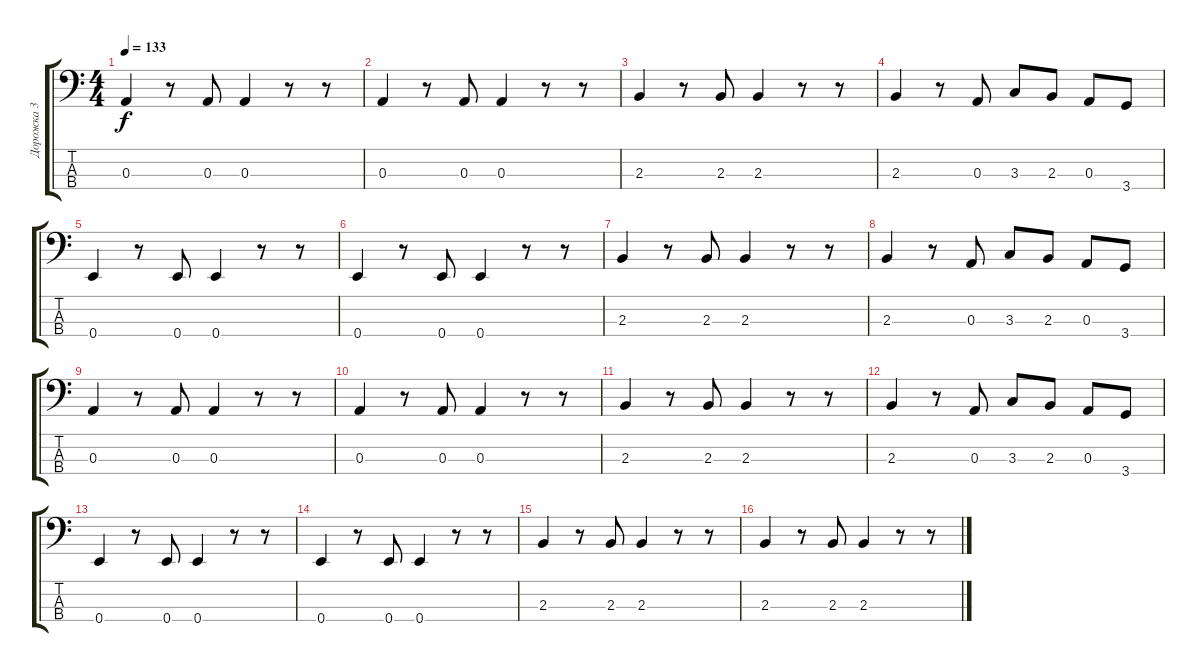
\track ("Дорожка 3" "Дорожка 3") {instrument electricbassfinger}
\staff {score tabs}
\tuning (G2 D2 A1 E1) {hide}
\ts (4 4)
\tempo 133
\clef f4
\ks c
0.3.4{dy f} r.8 0.3.8 0.3.4 r.8 r.8 |
0.3.4 r.8 0.3.8 0.3.4 r.8 r.8 |
2.3.4 r.8 2.3.8 2.3.4 r.8 r.8 |
2.3.4 r.8 0.3.8 3.3.8 2.3.8 0.3.8 3.4.8 |
0.4.4 r.8 0.4.8 0.4.4 r.8 r.8 |
0.4.4 r.8 0.4.8 0.4.4 r.8 r.8 |
2.3.4 r.8 2.3.8 2.3.4 r.8 r.8 |
2.3.4 r.8 0.3.8 3.3.8 2.3.8 0.3.8 3.4.8 |
0.3.4 r.8 0.3.8 0.3.4 r.8 r.8 |
0.3.4 r.8 0.3.8 0.3.4 r.8 r.8 |
2.3.4 r.8 2.3.8 2.3.4 r.8 r.8 |
2.3.4 r.8 0.3.8 3.3.8 2.3.8 0.3.8 3.4.8 |
0.4.4 r.8 0.4.8 0.4.4 r.8 r.8 |
0.4.4 r.8 0.4.8 0.4.4 r.8 r.8 |
2.3.4 r.8 2.3.8 2.3.4 r.8 r.8 |
2.3.4 r.8 2.3.8 2.3.4 r.8 r.8
